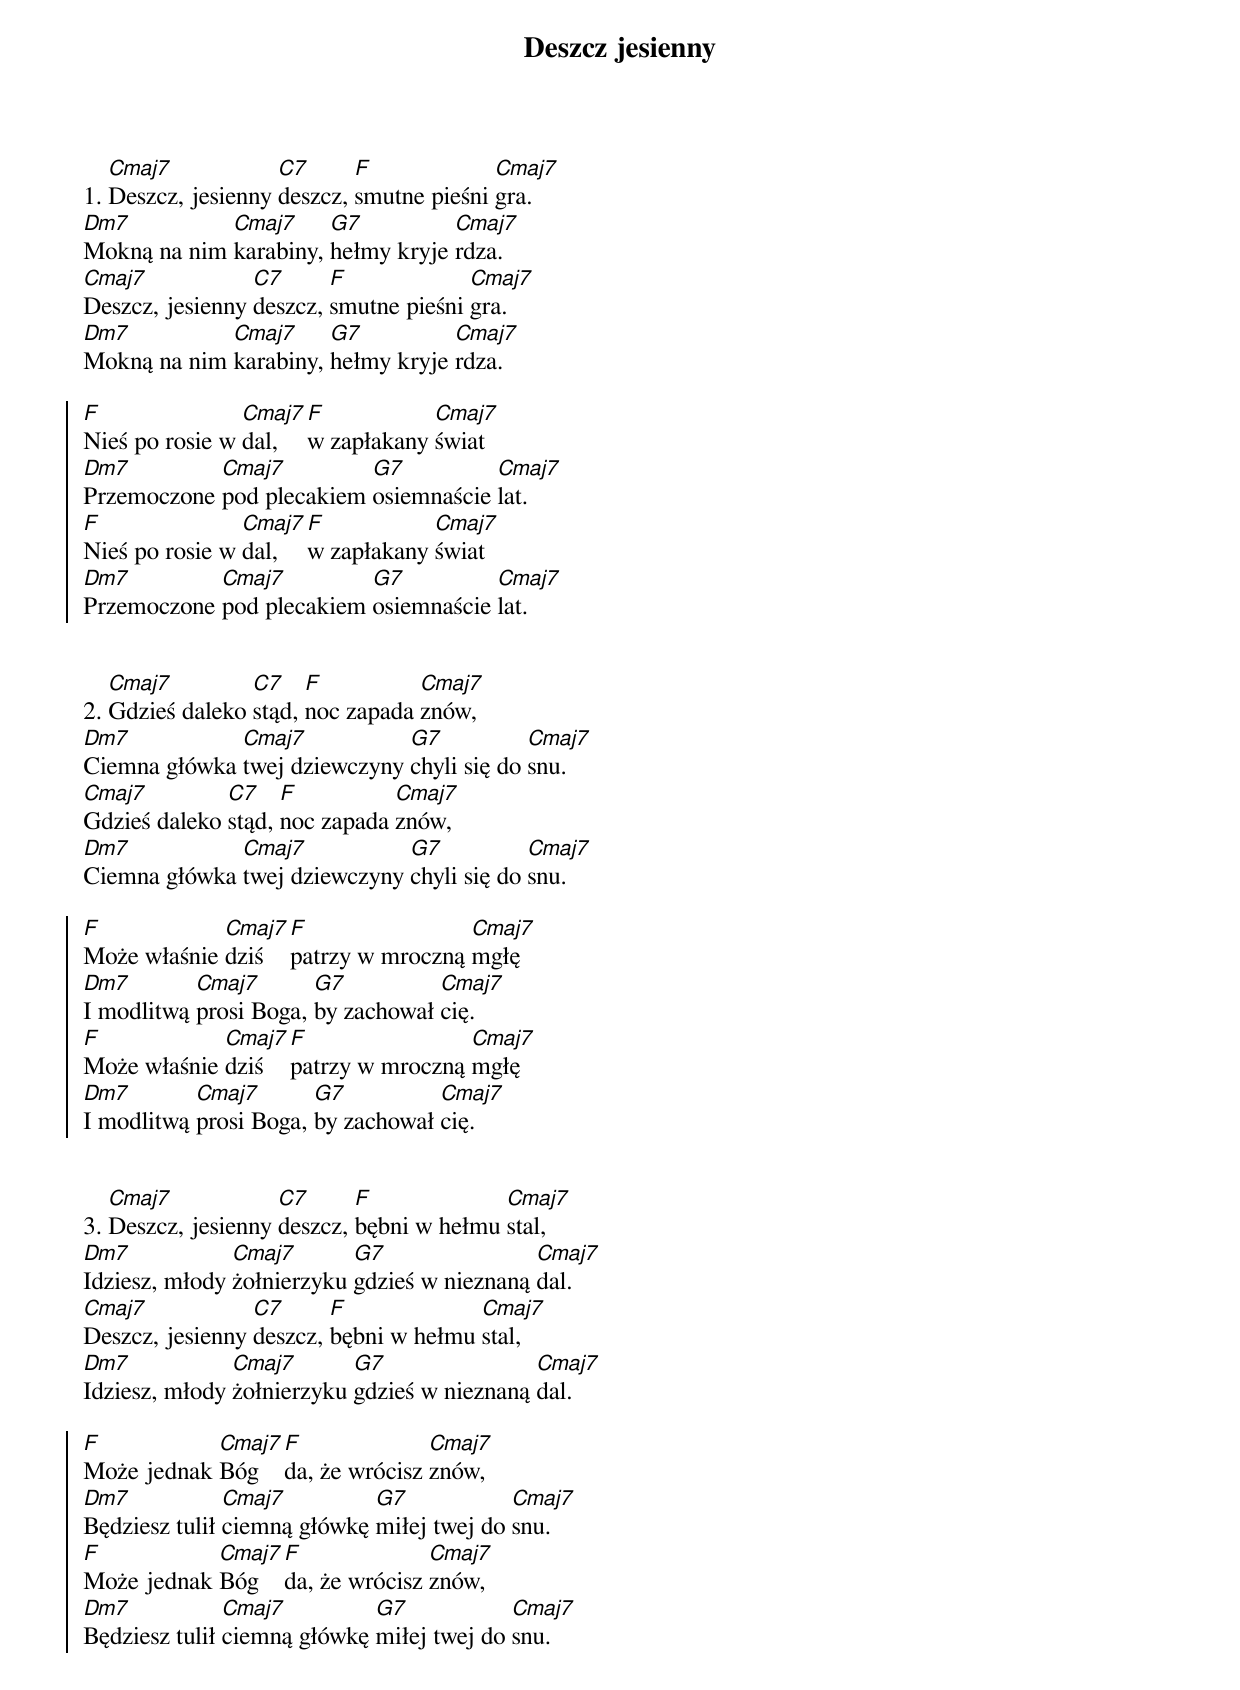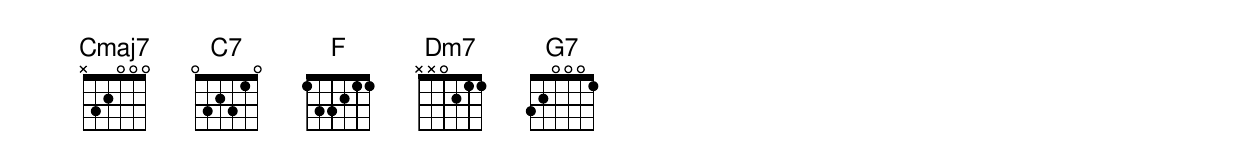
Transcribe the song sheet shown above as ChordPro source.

{title:Deszcz jesienny}
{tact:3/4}
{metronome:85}
{define-Ukulele_C: Cmaj7 0 0 0 0 2}
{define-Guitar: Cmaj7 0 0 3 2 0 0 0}
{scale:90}

1. [Cmaj7]Deszcz, jesienny [C7]deszcz, [F]smutne pieśni [Cmaj7]gra.
[Dm7]Mokną na nim [Cmaj7]karabiny, [G7]hełmy kryje [Cmaj7]rdza.
[Cmaj7]Deszcz, jesienny [C7]deszcz, [F]smutne pieśni [Cmaj7]gra.
[Dm7]Mokną na nim [Cmaj7]karabiny, [G7]hełmy kryje [Cmaj7]rdza.

{soc}
[F]Nieś po rosie w [Cmaj7]dal, [F]w zapłakany [Cmaj7]świat
[Dm7]Przemoczone [Cmaj7]pod plecakiem [G7]osiemnaście [Cmaj7]lat.
[F]Nieś po rosie w [Cmaj7]dal, [F]w zapłakany [Cmaj7]świat
[Dm7]Przemoczone [Cmaj7]pod plecakiem [G7]osiemnaście [Cmaj7]lat.
{eoc}


2. [Cmaj7]Gdzieś daleko [C7]stąd, [F]noc zapada [Cmaj7]znów,
[Dm7 ]Ciemna główka [Cmaj7]twej dziewczyny [G7]chyli się do [Cmaj7]snu.
[Cmaj7]Gdzieś daleko [C7]stąd, [F]noc zapada [Cmaj7]znów,
[Dm7 ]Ciemna główka [Cmaj7]twej dziewczyny [G7]chyli się do [Cmaj7]snu.

{soc}
[F]Może właśnie [Cmaj7]dziś [F]patrzy w mroczną [Cmaj7]mgłę
[Dm7]I modlitwą [Cmaj7]prosi Boga, [G7]by zachował [Cmaj7]cię.
[F]Może właśnie [Cmaj7]dziś [F]patrzy w mroczną [Cmaj7]mgłę
[Dm7]I modlitwą [Cmaj7]prosi Boga, [G7]by zachował [Cmaj7]cię.
{eoc}


3. [Cmaj7]Deszcz, jesienny [C7]deszcz, [F]bębni w hełmu [Cmaj7]stal,
[Dm7]Idziesz, młody [Cmaj7]żołnierzyku [G7]gdzieś w nieznaną [Cmaj7]dal.
[Cmaj7]Deszcz, jesienny [C7]deszcz, [F]bębni w hełmu [Cmaj7]stal,
[Dm7]Idziesz, młody [Cmaj7]żołnierzyku [G7]gdzieś w nieznaną [Cmaj7]dal.

{soc}
[F]Może jednak [Cmaj7]Bóg  [F]da, że wrócisz [Cmaj7]znów,
[Dm7]Będziesz tulił [Cmaj7]ciemną główkę [G7]miłej twej do [Cmaj7]snu.
[F]Może jednak [Cmaj7]Bóg  [F]da, że wrócisz [Cmaj7]znów,
[Dm7]Będziesz tulił [Cmaj7]ciemną główkę [G7]miłej twej do [Cmaj7]snu.
{eoc}
